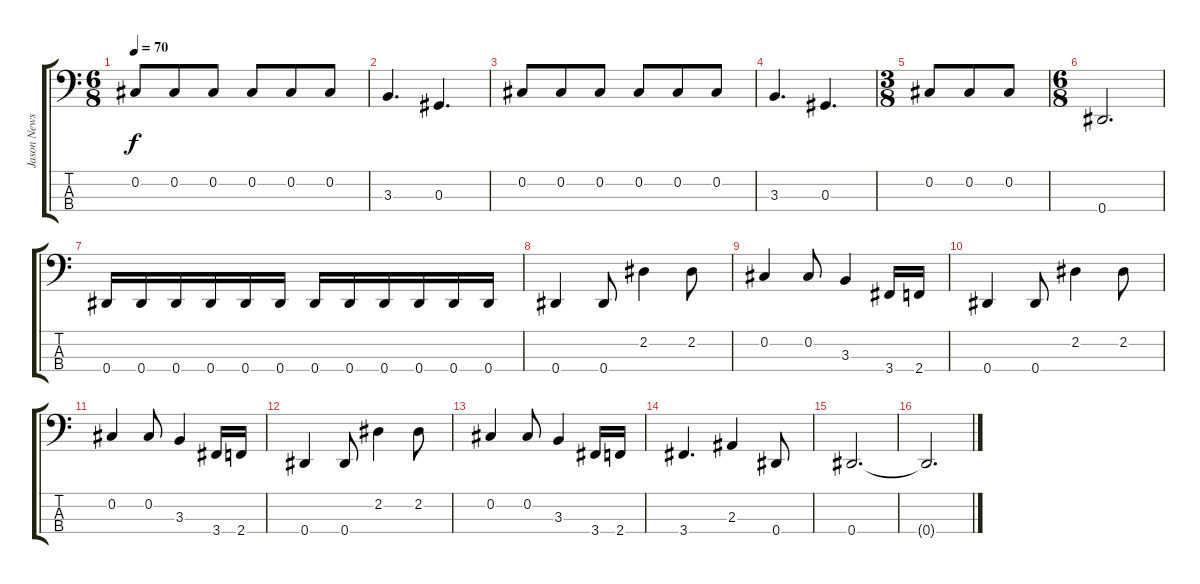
\track ("Jason Newsted" "Jason News") {instrument electricbasspick}
\staff {score tabs}
\tuning (Gb2 Db2 Ab1 Eb1) {hide}
\ts (6 8)
\tempo 70
\clef f4
\ks c
0.2.8{dy f} 0.2.8 0.2.8 0.2.8 0.2.8 0.2.8 |
3.3.4{d} 0.3.4{d} |
0.2.8 0.2.8 0.2.8 0.2.8 0.2.8 0.2.8 |
3.3.4{d} 0.3.4{d} |
\ts (3 8)
0.2.8 0.2.8 0.2.8 |
\ts (6 8)
0.4.2{d} |
0.4.16 0.4.16 0.4.16 0.4.16 0.4.16 0.4.16 0.4.16 0.4.16 0.4.16 0.4.16 0.4.16 0.4.16 |
0.4.4 0.4.8 2.2.4 2.2.8 |
0.2.4 0.2.8 3.3.4 3.4.16 2.4.16 |
0.4.4 0.4.8 2.2.4 2.2.8 |
0.2.4 0.2.8 3.3.4 3.4.16 2.4.16 |
0.4.4 0.4.8 2.2.4 2.2.8 |
0.2.4 0.2.8 3.3.4 3.4.16 2.4.16 |
3.4.4{d} 2.3.4 0.4.8 |
0.4.2{d} |
0.4{t}.2{d}
